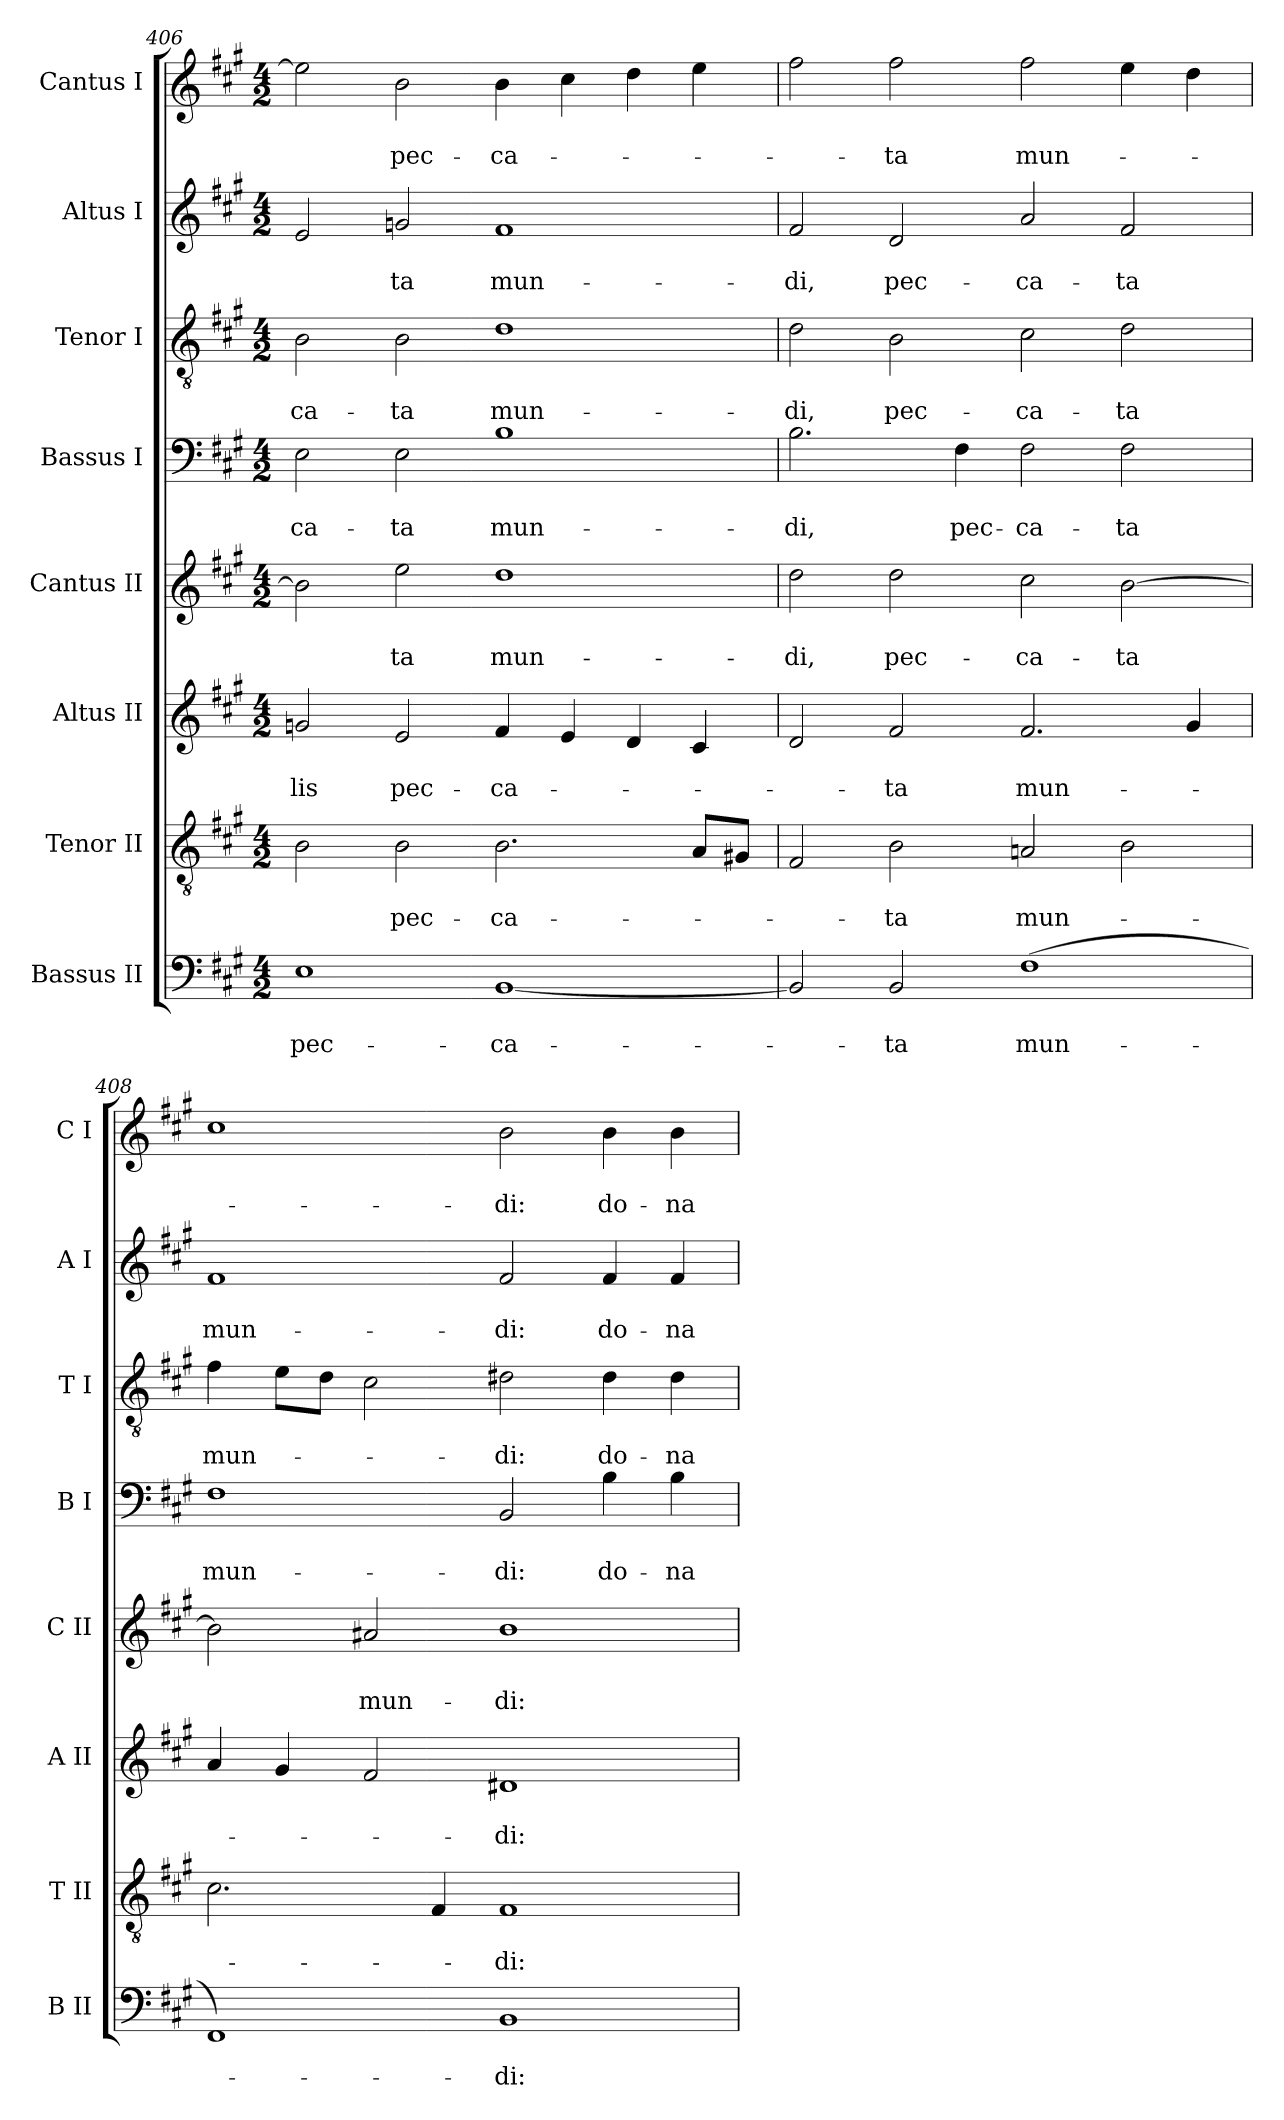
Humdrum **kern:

**kern	**text	**text	**kern	**text	**text	**kern	**text	**text	**kern	**text	**text	**kern	**text	**text	**kern	**text	**text	**kern	**text	**text	**kern	**text	**text
*part8	*part8	*part8	*part7	*part7	*part7	*part6	*part6	*part6	*part5	*part5	*part5	*part4	*part4	*part4	*part3	*part3	*part3	*part2	*part2	*part2	*part1	*part1	*part1
*staff8	*staff8	*staff8	*staff7	*staff7	*staff7	*staff6	*staff6	*staff6	*staff5	*staff5	*staff5	*staff4	*staff4	*staff4	*staff3	*staff3	*staff3	*staff2	*staff2	*staff2	*staff1	*staff1	*staff1
*I"Bassus II	*	*	*I"Tenor II	*	*	*I"Altus II	*	*	*I"Cantus II	*	*	*I"Bassus I	*	*	*I"Tenor I	*	*	*I"Altus I	*	*	*I"Cantus I	*	*
*I'B II	*	*	*I'T II	*	*	*I'A II	*	*	*I'C II	*	*	*I'B I	*	*	*I'T I	*	*	*I'A I	*	*	*I'C I	*	*
*clefF4	*	*	*clefGv2	*	*	*clefG2	*	*	*clefG2	*	*	*clefF4	*	*	*clefGv2	*	*	*clefG2	*	*	*clefG2	*	*
*k[f#c#g#]	*	*	*k[f#c#g#]	*	*	*k[f#c#g#]	*	*	*k[f#c#g#]	*	*	*k[f#c#g#]	*	*	*k[f#c#g#]	*	*	*k[f#c#g#]	*	*	*k[f#c#g#]	*	*
*A:	*	*	*A:	*	*	*A:	*	*	*A:	*	*	*A:	*	*	*A:	*	*	*A:	*	*	*A:	*	*
*M4/2	*	*	*M4/2	*	*	*M4/2	*	*	*M4/2	*	*	*M4/2	*	*	*M4/2	*	*	*M4/2	*	*	*M4/2	*	*
=406	=406	=406	=406	=406	=406	=406	=406	=406	=406	=406	=406	=406	=406	=406	=406	=406	=406	=406	=406	=406	=406	=406	=406
1E	.	pec-	2B\	.	.	2gn/	.	-lis	2b\]	.	.	2E\	.	-ca-	2B\	.	-ca-	2e/	.	.	2ee\]	.	.
.	.	.	2B\	.	pec-	2e/	.	pec-	2ee\	.	-ta	2E\	.	-ta	2B\	.	-ta	2gn/	.	-ta	2b\	.	pec-
[1BB	.	-ca-	2.B\	.	-ca-	4f#/	.	-ca-	1dd	.	mun-	1B	.	mun-	1d	.	mun-	1f#	.	mun-	4b\	.	-ca-
.	.	.	.	.	.	4e/	.	.	.	.	.	.	.	.	.	.	.	.	.	.	4cc#\	.	.
.	.	.	.	.	.	4d/	.	.	.	.	.	.	.	.	.	.	.	.	.	.	4dd\	.	.
.	.	.	8A/L	.	.	4c#/	.	.	.	.	.	.	.	.	.	.	.	.	.	.	4ee\	.	.
.	.	.	8G#X/J	.	.	.	.	.	.	.	.	.	.	.	.	.	.	.	.	.	.	.	.
=407	=407	=407	=407	=407	=407	=407	=407	=407	=407	=407	=407	=407	=407	=407	=407	=407	=407	=407	=407	=407	=407	=407	=407
2BB/]	.	.	2F#/	.	.	2d/	.	.	2dd\	.	-di,	2.B\	.	-di,	2d\	.	-di,	2f#/	.	-di,	2ff#\	.	.
2BB/	.	-ta	2B\	.	-ta	2f#/	.	-ta	2dd\	.	pec-	.	.	.	2B\	.	pec-	2d/	.	pec-	2ff#\	.	-ta
.	.	.	.	.	.	.	.	.	.	.	.	4F#\	.	pec-	.	.	.	.	.	.	.	.	.
(1F#	.	mun-	2An/	.	mun-	2.f#/	.	mun-	2cc#\	.	-ca-	2F#\	.	-ca-	2c#\	.	-ca-	2a/	.	-ca-	2ff#\	.	mun-
.	.	.	2B\	.	.	.	.	.	[2b\	.	-ta	2F#\	.	-ta	2d\	.	-ta	2f#/	.	-ta	4ee\	.	.
.	.	.	.	.	.	4g#/	.	.	.	.	.	.	.	.	.	.	.	.	.	.	4dd\	.	.
!!LO:PB:g=z
=408	=408	=408	=408	=408	=408	=408	=408	=408	=408	=408	=408	=408	=408	=408	=408	=408	=408	=408	=408	=408	=408	=408	=408
1FF#)	.	.	2.c#\	.	.	4a/	.	.	2b\]	.	.	1F#	.	mun-	4f#\	.	mun-	1f#	.	mun-	1cc#	.	.
.	.	.	.	.	.	4g#/	.	.	.	.	.	.	.	.	8e\L	.	.	.	.	.	.	.	.
.	.	.	.	.	.	.	.	.	.	.	.	.	.	.	8d\J	.	.	.	.	.	.	.	.
.	.	.	.	.	.	2f#/	.	.	2a#X/	.	mun-	.	.	.	2c#\	.	.	.	.	.	.	.	.
.	.	.	4F#/	.	.	.	.	.	.	.	.	.	.	.	.	.	.	.	.	.	.	.	.
1BB	.	-di:	1F#	.	-di:	1d#X	.	-di:	1b	.	-di:	2BB/	.	-di:	2d#X\	.	-di:	2f#/	.	-di:	2b\	.	-di:
.	.	.	.	.	.	.	.	.	.	.	.	4B\	.	do-	4d#\	.	do-	4f#/	.	do-	4b\	.	do-
.	.	.	.	.	.	.	.	.	.	.	.	4B\	.	-na	4d#\	.	-na	4f#/	.	-na	4b\	.	-na
=	=	=	=	=	=	=	=	=	=	=	=	=	=	=	=	=	=	=	=	=	=	=	=
*-	*-	*-	*-	*-	*-	*-	*-	*-	*-	*-	*-	*-	*-	*-	*-	*-	*-	*-	*-	*-	*-	*-	*-
